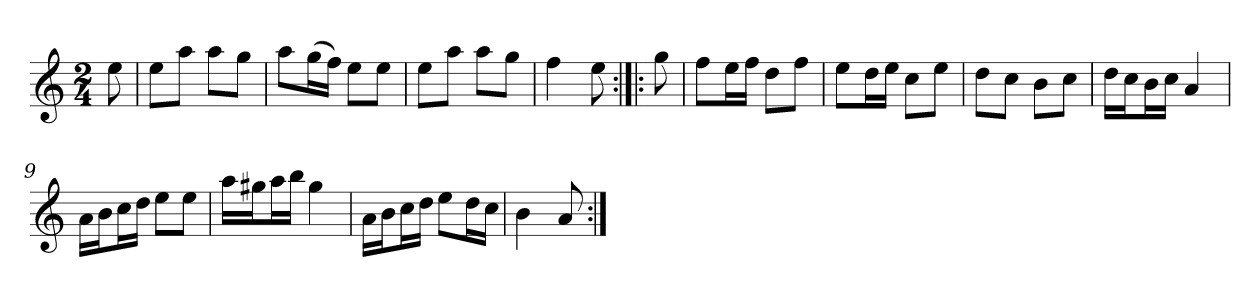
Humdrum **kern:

**kern
*part1
*staff1
*clefG2
*k[]
*a:
*M2/4
*MM120
=
8ee
=1
8ee\L
8aa\J
8aa\L
8gg\J
=2
8aa\L
(16gg\L
16ff\JJ)
8ee\L
8ee\J
=3
8ee\L
8aa\J
8aa\L
8gg\J
=4
4ff
8ee
=:|!|:
8gg
=5
8ff\L
16ee\L
16ff\JJ
8dd\L
8ff\J
=6
8ee\L
16dd\L
16ee\JJ
8cc\L
8ee\J
=7
8dd\L
8cc\J
8b\L
8cc\J
=8
16dd\LL
16cc\J
16b\L
16cc\JJ
4a
=9
16a\LL
16b\J
16cc\L
16dd\JJ
8ee\L
8ee\J
=10
16aa\LL
16gg#X\J
16aa\L
16bb\JJ
4gg#
=11
16a\LL
16b\J
16cc\L
16dd\JJ
8ee\L
16dd\L
16cc\JJ
=12
4b
8a
=:|!
*-
